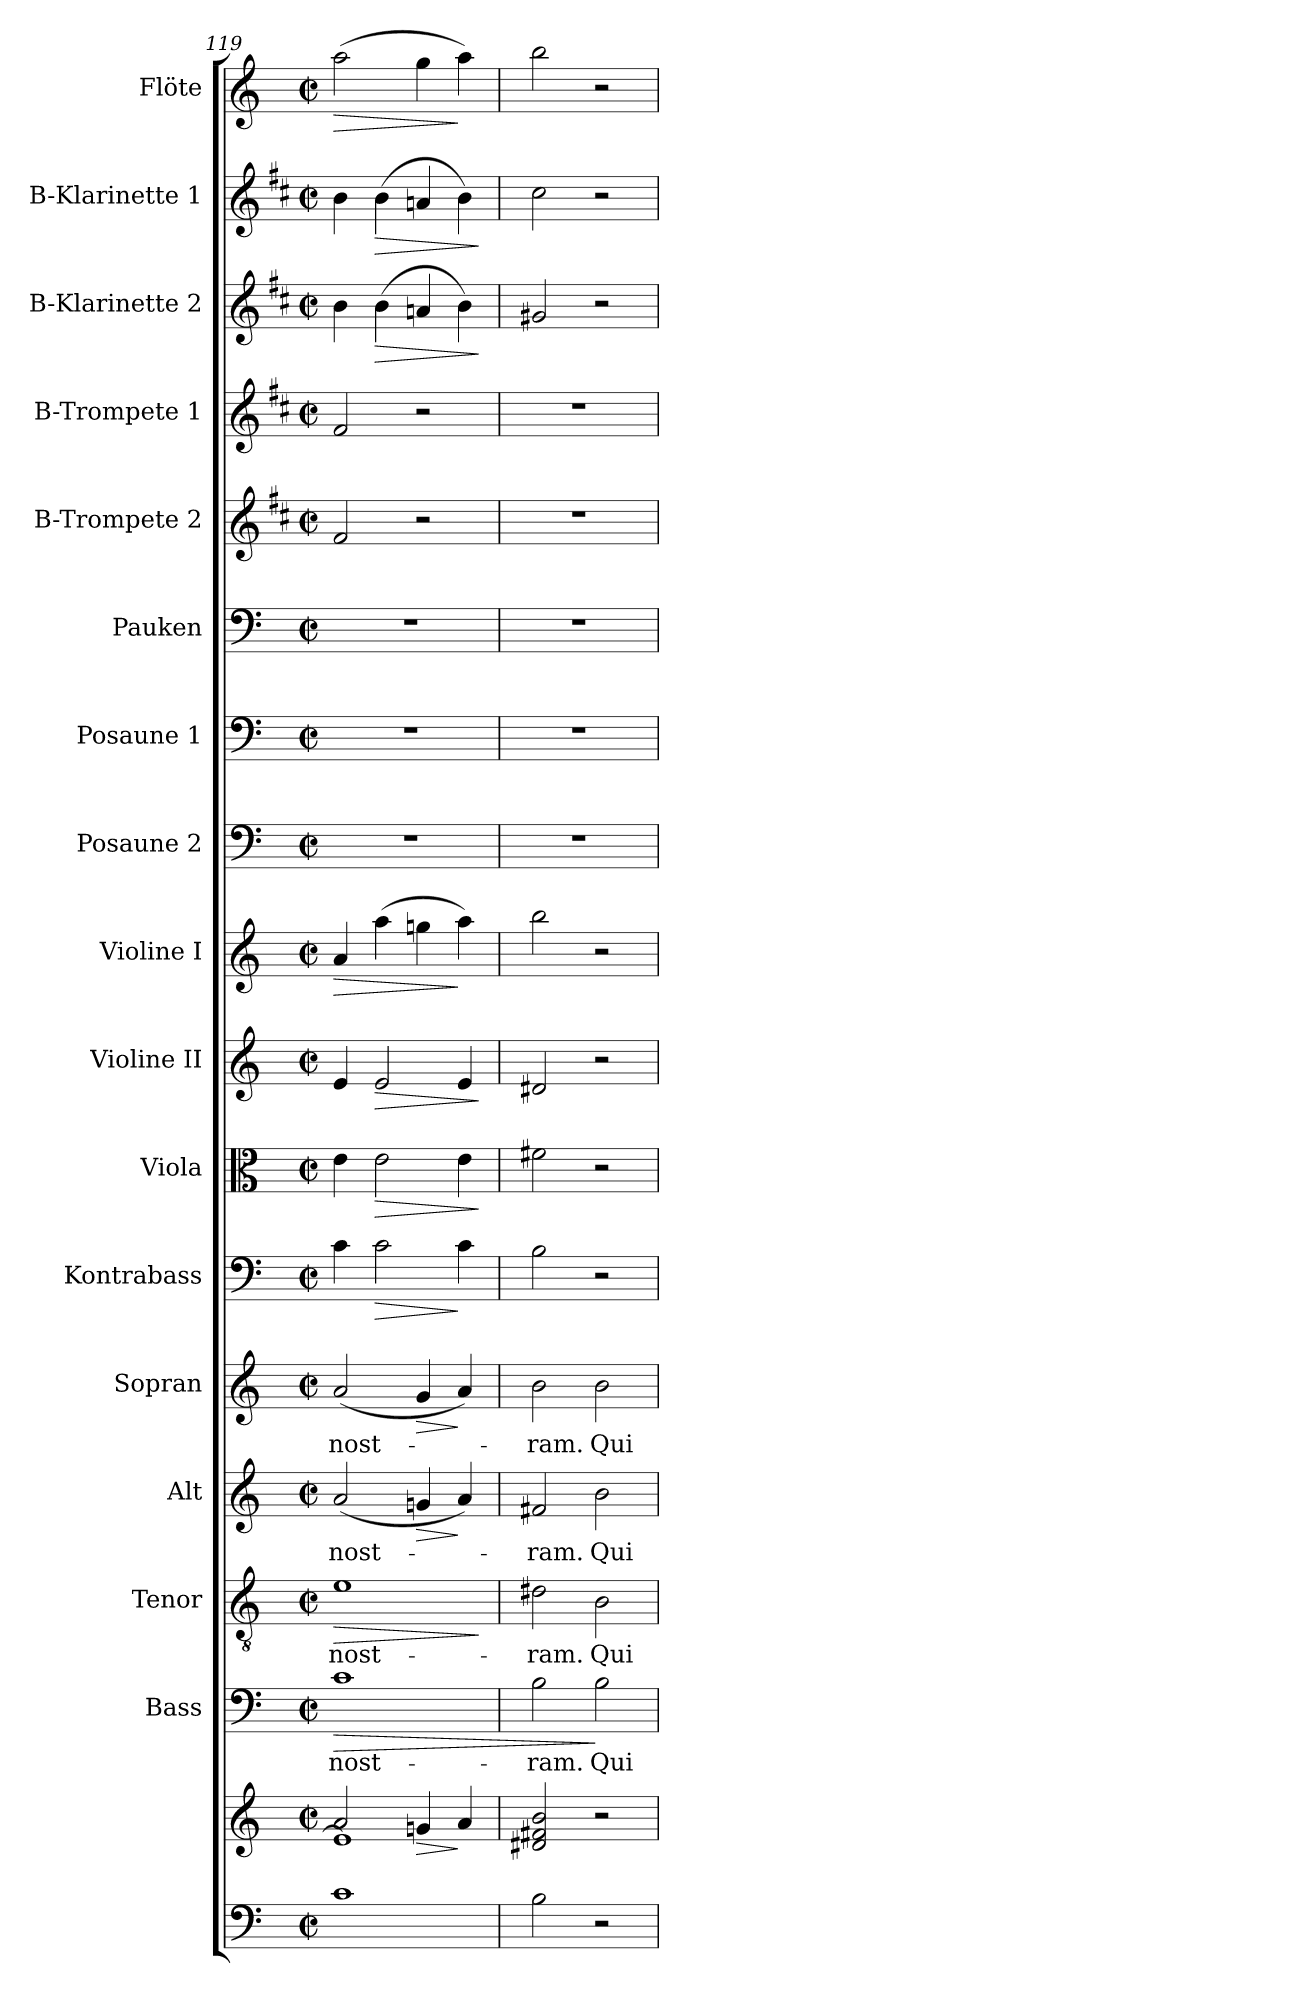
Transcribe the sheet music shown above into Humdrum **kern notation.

**kern	**kern	**dynam	**kern	**text	**dynam	**kern	**text	**dynam	**kern	**text	**dynam	**kern	**text	**dynam	**kern	**dynam	**kern	**dynam	**kern	**dynam	**kern	**dynam	**kern	**kern	**kern	**kern	**kern	**kern	**dynam	**kern	**dynam	**kern	**dynam
*part17	*part17	*part17	*part16	*part16	*part16	*part15	*part15	*part15	*part14	*part14	*part14	*part13	*part13	*part13	*part12	*part12	*part11	*part11	*part10	*part10	*part9	*part9	*part8	*part7	*part6	*part5	*part4	*part3	*part3	*part2	*part2	*part1	*part1
*staff18	*staff17	*staff17/18	*staff16	*staff16	*staff16	*staff15	*staff15	*staff15	*staff14	*staff14	*staff14	*staff13	*staff13	*staff13	*staff12	*staff12	*staff11	*staff11	*staff10	*staff10	*staff9	*staff9	*staff8	*staff7	*staff6	*staff5	*staff4	*staff3	*staff3	*staff2	*staff2	*staff1	*staff1
*	*	*	*I"Bass	*	*	*I"Tenor	*	*	*I"Alt	*	*	*I"Sopran	*	*	*I"Kontrabass	*	*I"Viola	*	*I"Violine II	*	*I"Violine I	*	*I"Posaune 2	*I"Posaune 1	*I"Pauken	*I"B-Trompete 2	*I"B-Trompete 1	*I"B-Klarinette 2	*	*I"B-Klarinette 1	*	*I"Flöte	*
*	*	*	*I'B.	*	*	*I'T.	*	*	*I'A.	*	*	*I'S.	*	*	*I'Kb.	*	*I'Vla.	*	*I'Vl. II	*	*I'Vl. I	*	*I'Pos. 2	*I'Pos. 1	*I'Pk.	*I'B Trp. 2	*I'B Trp. 1	*I'B Kl. 2	*	*I'B Kl. 1	*	*I'Fl.	*
*clefF4	*clefG2	*	*clefF4	*	*	*clefGv2	*	*	*clefG2	*	*	*clefG2	*	*	*clefF4	*	*clefC3	*	*clefG2	*	*clefG2	*	*clefF4	*clefF4	*clefF4	*clefG2	*clefG2	*clefG2	*	*clefG2	*	*clefG2	*
*	*	*	*	*	*	*	*	*	*	*	*	*	*	*	*ITrd7c12	*	*	*	*	*	*	*	*	*	*	*ITrd1c2	*ITrd1c2	*ITrd1c2	*	*ITrd1c2	*	*	*
*k[]	*k[]	*	*k[]	*	*	*k[]	*	*	*k[]	*	*	*k[]	*	*	*k[]	*	*k[]	*	*k[]	*	*k[]	*	*k[]	*k[]	*k[]	*k[]	*k[]	*k[]	*	*k[]	*	*k[]	*
*C:	*C:	*	*C:	*	*	*C:	*	*	*C:	*	*	*C:	*	*	*C:	*	*C:	*	*C:	*	*C:	*	*C:	*C:	*C:	*C:	*C:	*C:	*	*C:	*	*C:	*
*M2/2	*M2/2	*	*M2/2	*	*	*M2/2	*	*	*M2/2	*	*	*M2/2	*	*	*M2/2	*	*M2/2	*	*M2/2	*	*M2/2	*	*M2/2	*M2/2	*M2/2	*M2/2	*M2/2	*M2/2	*	*M2/2	*	*M2/2	*
*met(c|)	*met(c|)	*	*met(c|)	*	*	*met(c|)	*	*	*met(c|)	*	*	*met(c|)	*	*	*met(c|)	*	*met(c|)	*	*met(c|)	*	*met(c|)	*	*met(c|)	*met(c|)	*met(c|)	*met(c|)	*met(c|)	*met(c|)	*	*met(c|)	*	*met(c|)	*
=119	=119	=119	=119	=119	=119	=119	=119	=119	=119	=119	=119	=119	=119	=119	=119	=119	=119	=119	=119	=119	=119	=119	=119	=119	=119	=119	=119	=119	=119	=119	=119	=119	=119
*	*^	*	*	*	*	*	*	*	*	*	*	*	*	*	*	*	*	*	*	*	*	*	*	*	*	*	*	*	*	*	*	*	*
!	!	!	!	!	!LO:LY:b	!LO:HP:b	!	!LO:LY:b	!LO:HP:b	!	!LO:LY:b	!	!	!LO:LY:b	!	!	!	!	!	!	!	!	!LO:HP:b	!	!	!	!	!	!	!	!	!	!	!LO:HP:b
1c	2a/	1e]	.	1c	nost-	>	1e	nost-	>	(<2a/	nost-	.	(<2a/	nost-	.	4C\	.	4e\	.	4e/	.	4a/	>	1r	1r	1r	2e/	2e/	4a\	.	4a\	.	(>2aa\	>
!	!	!	!	!	!	!	!	!	!	!	!	!	!	!	!	!	!LO:HP:b	!	!LO:HP:b	!	!LO:HP:b	!	!	!	!	!	!	!	!	!LO:HP:b	!	!LO:HP:b	!	!
.	.	.	.	.	.	.	.	.	.	.	.	.	.	.	.	2C\	>	2e\	>	2e/	>	(>4aa\	.	.	.	.	.	.	(>4a\	>	(>4a\	>	.	.
!	!	!	!LO:HP:b	!	!	!	!	!	!	!	!	!LO:HP:b	!	!	!LO:HP:b	!	!	!	!	!	!	!	!	!	!	!	!	!	!	!	!	!	!	!
.	4gn/	.	>	.	.	.	.	.	.	4gn/	.	>	4g/	.	>	.	.	.	.	.	.	4ggn\	.	.	.	.	2r	2r	4gn/	.	4gn/	.	4gg\	.
.	4a/	.	]	.	.	.	.	.	.	4a/)	.	]	4a/)	.	]	4C\	]	4e\	.	4e/	.	4aa\)	]	.	.	.	.	.	4a\)	.	4a\)	.	4aa\)	]
*	*v	*v	*	*	*	*	*	*	*	*	*	*	*	*	*	*	*	*	*	*	*	*	*	*	*	*	*	*	*	*	*	*	*	*
.	.	.	.	.	.	.	.	]	.	.	.	.	.	.	.	.	.	]	.	]	.	.	.	.	.	.	.	.	]	.	]	.	.
!!LO:PB:g=z
=120	=120	=120	=120	=120	=120	=120	=120	=120	=120	=120	=120	=120	=120	=120	=120	=120	=120	=120	=120	=120	=120	=120	=120	=120	=120	=120	=120	=120	=120	=120	=120	=120	=120
!	!	!	!	!LO:LY:b	!	!	!LO:LY:b	!	!	!LO:LY:b	!	!	!LO:LY:b	!	!	!	!	!	!	!	!	!	!	!	!	!	!	!	!	!	!	!	!
2B\	2d#X/ 2f#X/ 2b/	.	2B\	-ram.	.	2d#X\	-ram.	.	2f#X/	-ram.	.	2b\	-ram.	.	2BB\	.	2f#X\	.	2d#X/	.	2bb\	.	1r	1r	1r	1r	1r	2f#X/	.	2b\	.	2bb\	.
!	!	!	!	!LO:LY:b	!	!	!LO:LY:b	!	!	!LO:LY:b	!	!	!LO:LY:b	!	!	!	!	!	!	!	!	!	!	!	!	!	!	!	!	!	!	!	!
2r	2r	.	2B\	Qui	]	2B\	Qui	.	2b\	Qui	.	2b\	Qui	.	2r	.	2r	.	2r	.	2r	.	.	.	.	.	.	2r	.	2r	.	2r	.
=	=	=	=	=	=	=	=	=	=	=	=	=	=	=	=	=	=	=	=	=	=	=	=	=	=	=	=	=	=	=	=	=	=
*-	*-	*-	*-	*-	*-	*-	*-	*-	*-	*-	*-	*-	*-	*-	*-	*-	*-	*-	*-	*-	*-	*-	*-	*-	*-	*-	*-	*-	*-	*-	*-	*-	*-
